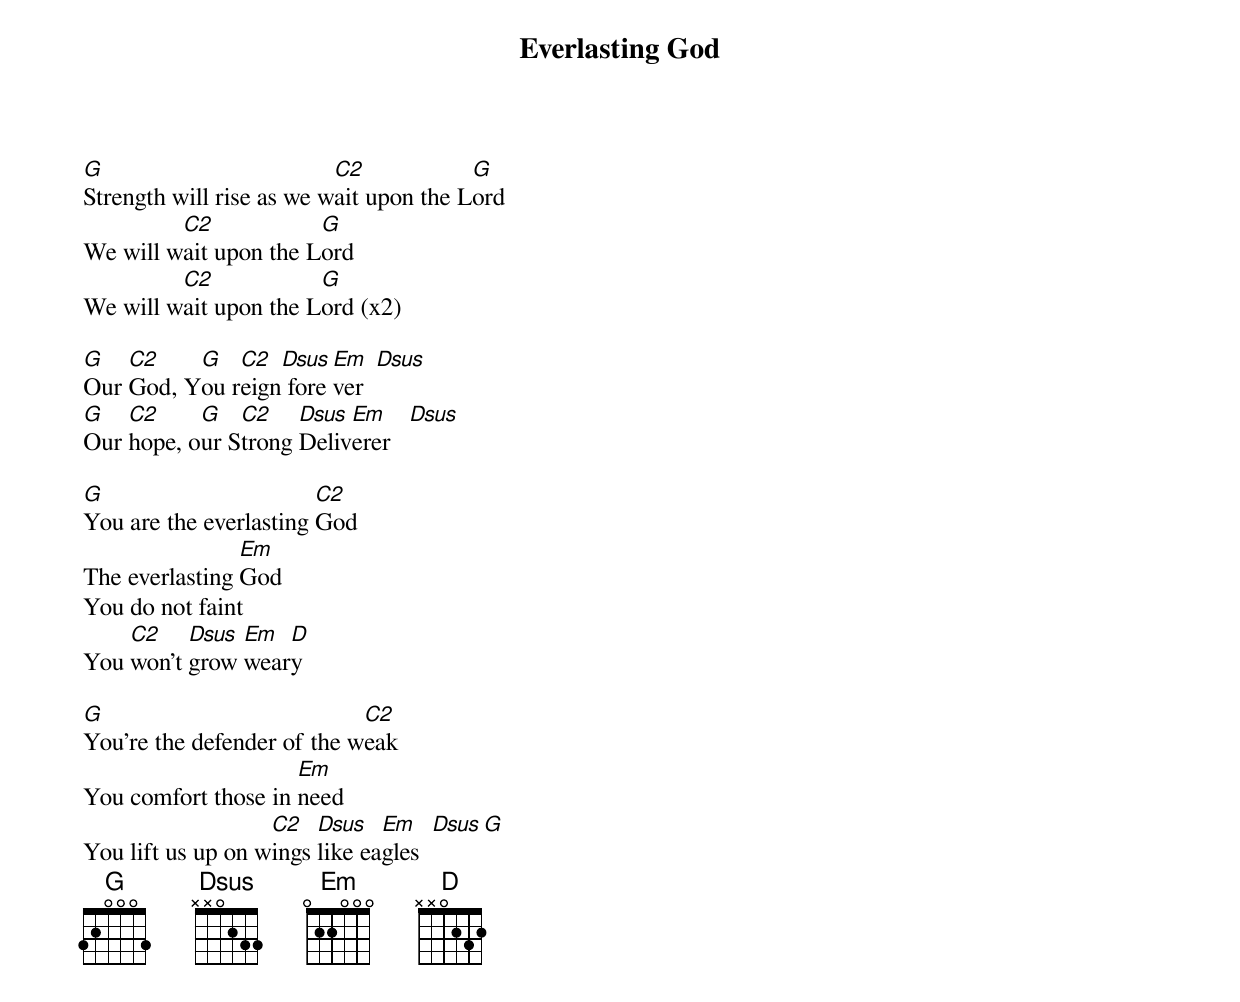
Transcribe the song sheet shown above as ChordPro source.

{title: Everlasting God}
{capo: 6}
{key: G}
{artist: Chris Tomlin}
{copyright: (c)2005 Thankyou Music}
[G]Strength will rise as we w[C2]ait upon the L[G]ord
We will w[C2]ait upon the L[G]ord
We will w[C2]ait upon the L[G]ord (x2)

[G]Our [C2]God, Y[G]ou r[C2]eign[Dsus] fore[Em]ver  [Dsus]
[G]Our [C2]hope, o[G]ur S[C2]trong [Dsus]Deliv[Em]erer   [Dsus]

[G]You are the everlasting [C2]God
The everlasting [Em]God
You do not faint
You [C2]won't [Dsus]grow [Em]wear[D]y

[G]You're the defender of the w[C2]eak
You comfort those in [Em]need
You lift us up on w[C2]ings [Dsus]like ea[Em]gles  [Dsus][G]
